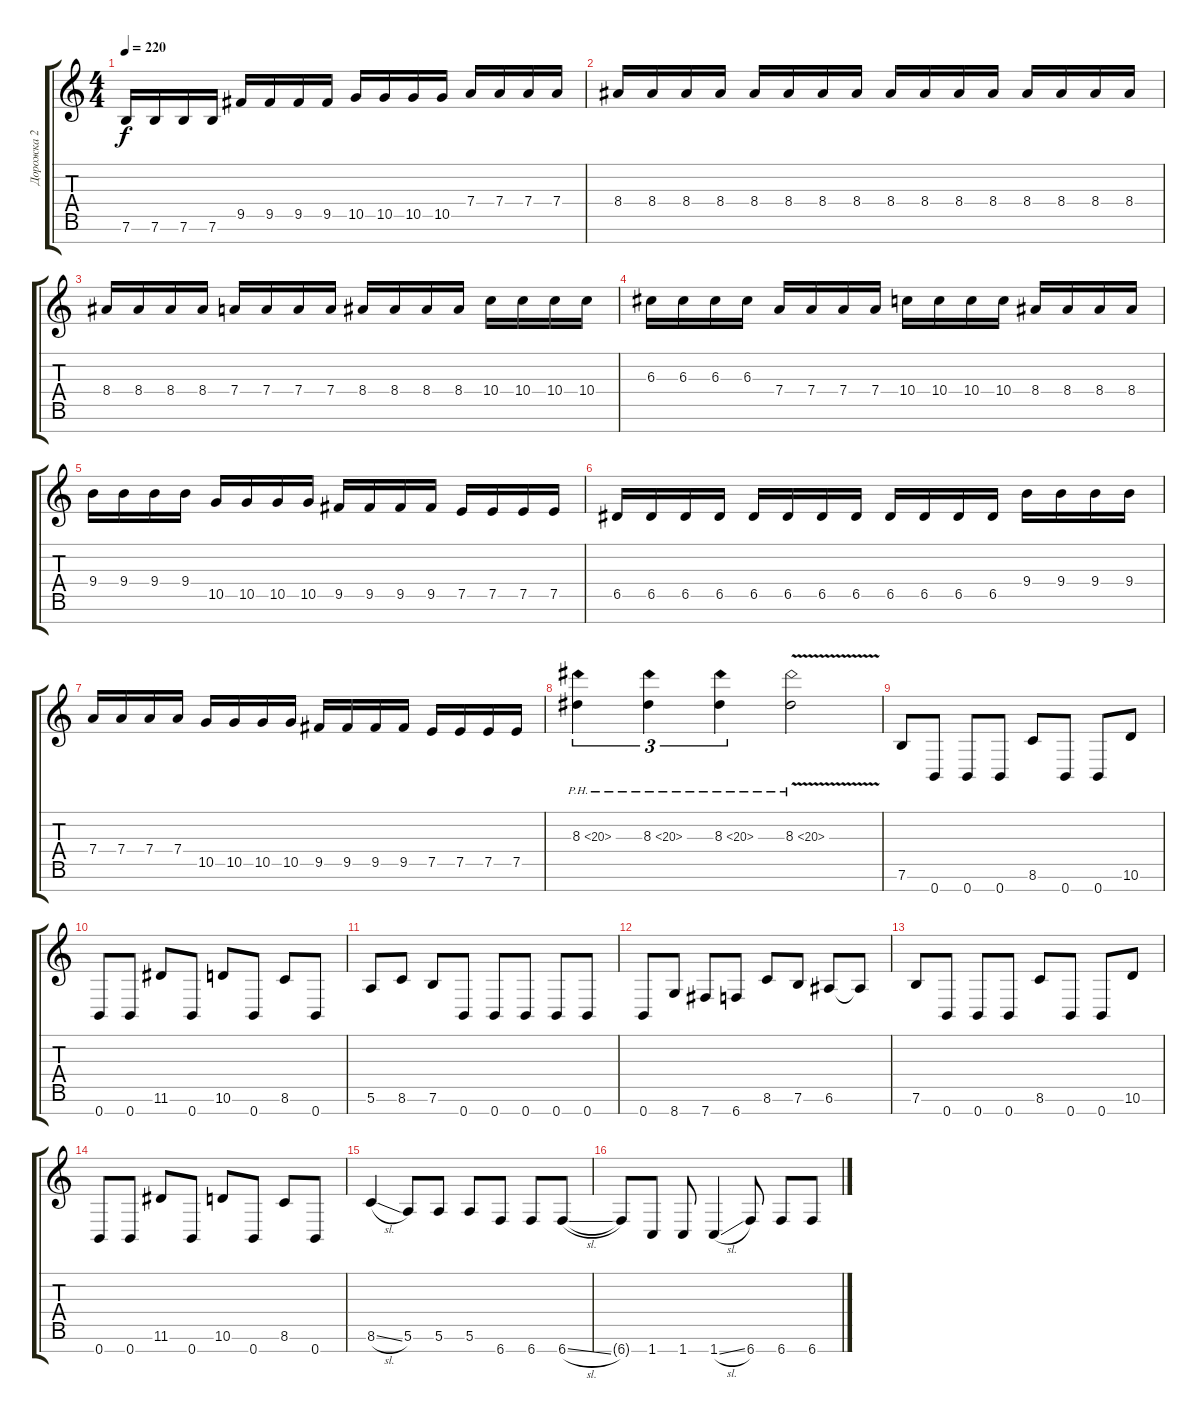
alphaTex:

\track ("Дорожка 2" "Дорожка 2") {instrument distortionguitar}
\staff {score tabs}
\tuning (E4 B3 G3 D3 A2 E2 B1) {hide}
\ts (4 4)
\tempo 220
\clef g2
\ks c
7.6.16{dy f} 7.6.16 7.6.16 7.6.16 9.5.16 9.5.16 9.5.16 9.5.16 10.5.16 10.5.16 10.5.16 10.5.16 7.4.16 7.4.16 7.4.16 7.4.16 |
8.4.16 8.4.16 8.4.16 8.4.16 8.4.16 8.4.16 8.4.16 8.4.16 8.4.16 8.4.16 8.4.16 8.4.16 8.4.16 8.4.16 8.4.16 8.4.16 |
8.4.16 8.4.16 8.4.16 8.4.16 7.4.16 7.4.16 7.4.16 7.4.16 8.4.16 8.4.16 8.4.16 8.4.16 10.4.16 10.4.16 10.4.16 10.4.16 |
6.3.16 6.3.16 6.3.16 6.3.16 7.4.16 7.4.16 7.4.16 7.4.16 10.4.16 10.4.16 10.4.16 10.4.16 8.4.16 8.4.16 8.4.16 8.4.16 |
9.4.16 9.4.16 9.4.16 9.4.16 10.5.16 10.5.16 10.5.16 10.5.16 9.5.16 9.5.16 9.5.16 9.5.16 7.5.16 7.5.16 7.5.16 7.5.16 |
6.5.16 6.5.16 6.5.16 6.5.16 6.5.16 6.5.16 6.5.16 6.5.16 6.5.16 6.5.16 6.5.16 6.5.16 9.4.16 9.4.16 9.4.16 9.4.16 |
7.4.16 7.4.16 7.4.16 7.4.16 10.5.16 10.5.16 10.5.16 10.5.16 9.5.16 9.5.16 9.5.16 9.5.16 7.5.16 7.5.16 7.5.16 7.5.16 |
8.3{ph 12}.4{tu (3 2)} 8.3{ph 12}.4{tu (3 2)} 8.3{ph 12}.4{tu (3 2)} 8.3{ph 12 v}.2 |
7.6.8 0.7.8 0.7.8 0.7.8 8.6.8 0.7.8 0.7.8 10.6.8 |
0.7.8 0.7.8 11.6.8 0.7.8 10.6.8 0.7.8 8.6.8 0.7.8 |
5.6.8 8.6.8 7.6.8 0.7.8 0.7.8 0.7.8 0.7.8 0.7.8 |
0.7.8 8.7.8 7.7.8 6.7.8 8.6.8 7.6.8 6.6.8 6.6{t}.8 |
7.6.8 0.7.8 0.7.8 0.7.8 8.6.8 0.7.8 0.7.8 10.6.8 |
0.7.8 0.7.8 11.6.8 0.7.8 10.6.8 0.7.8 8.6.8 0.7.8 |
8.6{sl}.4 5.6.8 5.6.8 5.6.8 6.7.8 6.7.8 6.7{sl}.8 |
6.7{t}.8 1.7.8 1.7.8 1.7{sl}.4 6.7.8 6.7.8 6.7.8
